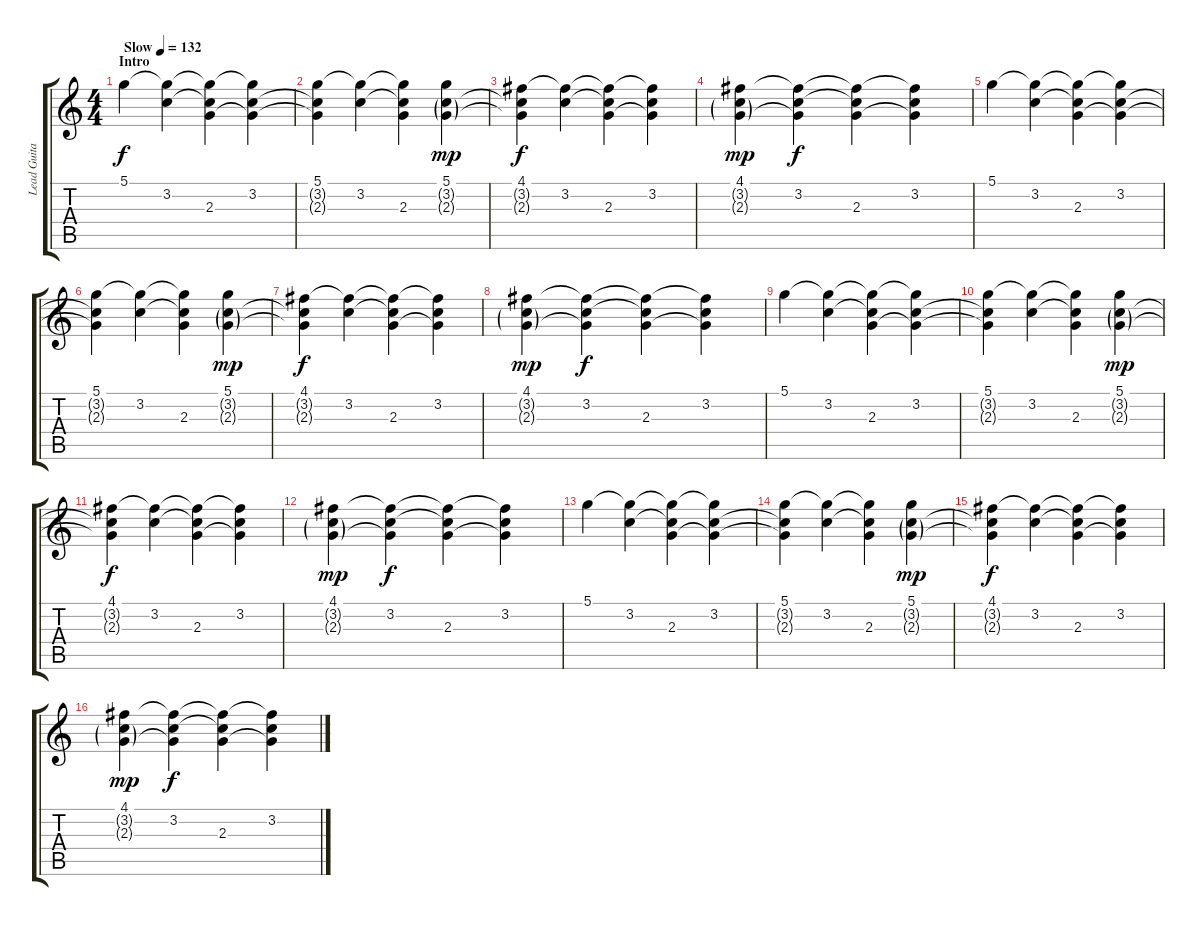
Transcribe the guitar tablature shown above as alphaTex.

\track ("Lead Guitar (elec. w/dist.)" "Lead Guita") {instrument distortionguitar}
\staff {score tabs}
\tuning (D4 A3 F3 C3 G2 C2) {hide}
\ts (4 4)
\section ("" "Intro")
\tempo (132 "Slow")
\clef g2
\ks c
5.1.4{dy f instrument distortionguitar} (5.1{t} 3.2).4 (5.1{t} 3.2{t} 2.3).4 (5.1{t} 3.2 2.3{t}).4 |
(5.1 3.2{t} 2.3{t}).4 (5.1{t} 3.2).4 (5.1{t} 3.2{t} 2.3).4 (5.1 3.2{g} 2.3{g}).4{dy mp} |
(4.1 3.2{t} 2.3{t}).4{dy f} (4.1{t} 3.2).4 (4.1{t} 3.2{t} 2.3).4 (4.1{t} 3.2 2.3{t}).4 |
(4.1 3.2{g} 2.3{g}).4{dy mp} (4.1{t} 3.2 2.3{t}).4{dy f} (4.1{t} 3.2{t} 2.3).4 (4.1{t} 3.2 2.3{t}).4 |
5.1.4 (5.1{t} 3.2).4 (5.1{t} 3.2{t} 2.3).4 (5.1{t} 3.2 2.3{t}).4 |
(5.1 3.2{t} 2.3{t}).4 (5.1{t} 3.2).4 (5.1{t} 3.2{t} 2.3).4 (5.1 3.2{g} 2.3{g}).4{dy mp} |
(4.1 3.2{t} 2.3{t}).4{dy f} (4.1{t} 3.2).4 (4.1{t} 3.2{t} 2.3).4 (4.1{t} 3.2 2.3{t}).4 |
(4.1 3.2{g} 2.3{g}).4{dy mp} (4.1{t} 3.2 2.3{t}).4{dy f} (4.1{t} 3.2{t} 2.3).4 (4.1{t} 3.2 2.3{t}).4 |
5.1.4 (5.1{t} 3.2).4 (5.1{t} 3.2{t} 2.3).4 (5.1{t} 3.2 2.3{t}).4 |
(5.1 3.2{t} 2.3{t}).4 (5.1{t} 3.2).4 (5.1{t} 3.2{t} 2.3).4 (5.1 3.2{g} 2.3{g}).4{dy mp} |
(4.1 3.2{t} 2.3{t}).4{dy f} (4.1{t} 3.2).4 (4.1{t} 3.2{t} 2.3).4 (4.1{t} 3.2 2.3{t}).4 |
(4.1 3.2{g} 2.3{g}).4{dy mp} (4.1{t} 3.2 2.3{t}).4{dy f} (4.1{t} 3.2{t} 2.3).4 (4.1{t} 3.2 2.3{t}).4 |
5.1.4 (5.1{t} 3.2).4 (5.1{t} 3.2{t} 2.3).4 (5.1{t} 3.2 2.3{t}).4 |
(5.1 3.2{t} 2.3{t}).4 (5.1{t} 3.2).4 (5.1{t} 3.2{t} 2.3).4 (5.1 3.2{g} 2.3{g}).4{dy mp} |
(4.1 3.2{t} 2.3{t}).4{dy f} (4.1{t} 3.2).4 (4.1{t} 3.2{t} 2.3).4 (4.1{t} 3.2 2.3{t}).4 |
(4.1 3.2{g} 2.3{g}).4{dy mp} (4.1{t} 3.2 2.3{t}).4{dy f} (4.1{t} 3.2{t} 2.3).4 (4.1{t} 3.2 2.3{t}).4
